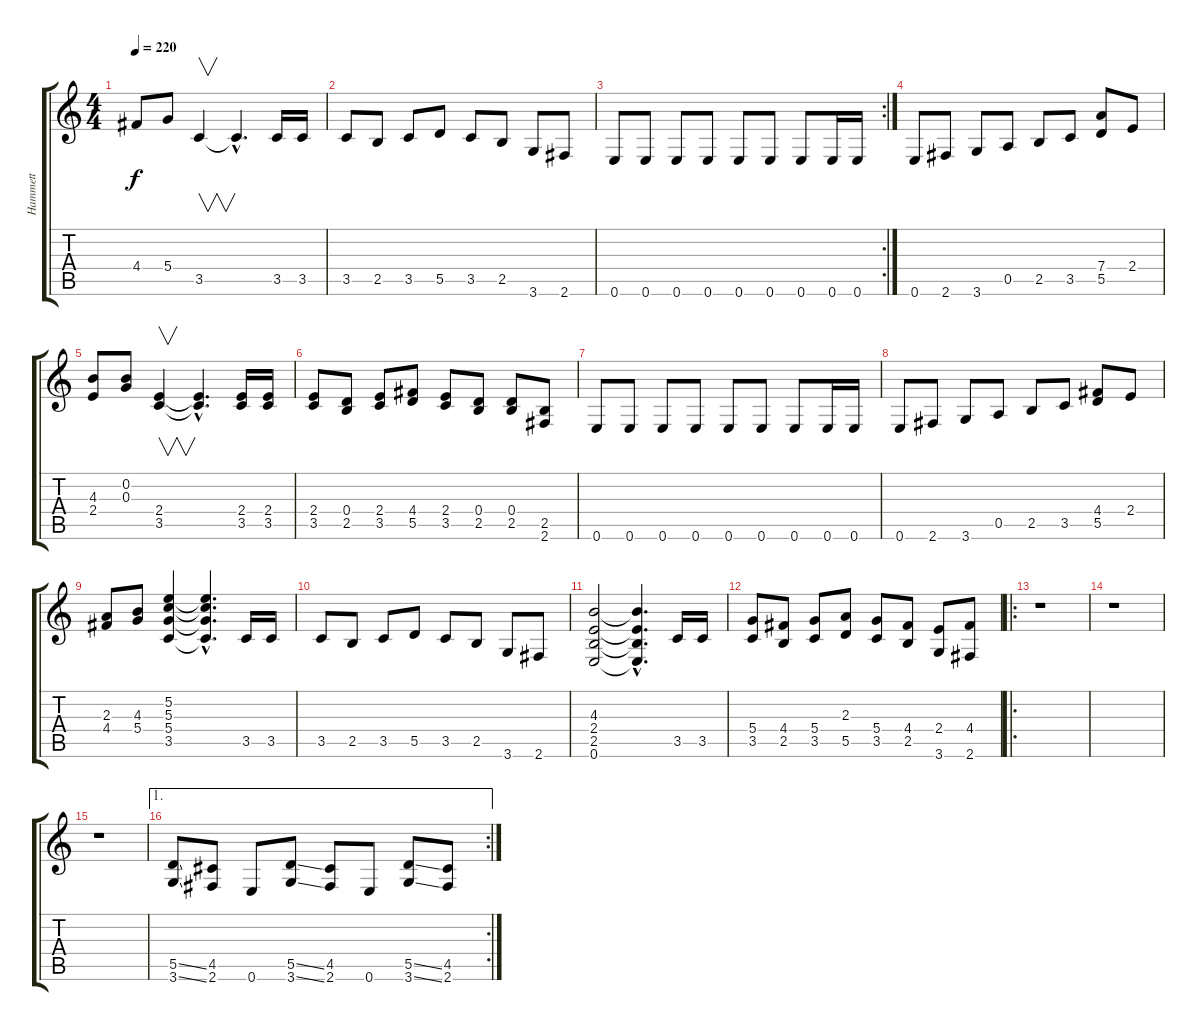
\track ("Hammett" "Hammett") {instrument distortionguitar}
\staff {score tabs}
\tuning (E4 B3 G3 D3 A2 E2) {hide}
\ts (4 4)
\tempo 220
\clef g2
\ks c
4.4.8{dy f} 5.4.8 3.5.4{v} 3.5{hac t}.4{d} 3.5.16 3.5.16 |
3.5.8 2.5.8 3.5.8 5.5.8 3.5.8 2.5.8 3.6.8 2.6.8 |
\rc 2
0.6.8 0.6.8 0.6.8 0.6.8 0.6.8 0.6.8 0.6.8 0.6.16 0.6.16 |
0.6.8 2.6.8 3.6.8 0.5.8 2.5.8 3.5.8 (7.4 5.5).8 2.4.8 |
(4.3 2.4).8 (0.2 0.3).8 (2.4 3.5).4{v} (2.4{hac t} 3.5{hac t}).4{d} (2.4 3.5).16 (2.4 3.5).16 |
(2.4 3.5).8 (0.4 2.5).8 (2.4 3.5).8 (4.4 5.5).8 (2.4 3.5).8 (0.4 2.5).8 (0.4 2.5).8 (2.5 2.6).8 |
0.6.8 0.6.8 0.6.8 0.6.8 0.6.8 0.6.8 0.6.8 0.6.16 0.6.16 |
0.6.8 2.6.8 3.6.8 0.5.8 2.5.8 3.5.8 (4.4 5.5).8 2.4.8 |
(2.3 4.4).8 (4.3 5.4).8 (5.2 5.3 5.4 3.5).4 (5.2{hac t} 5.3{hac t} 5.4{hac t} 3.5{hac t}).4{d} 3.5.16 3.5.16 |
3.5.8 2.5.8 3.5.8 5.5.8 3.5.8 2.5.8 3.6.8 2.6.8 |
(4.3 2.4 2.5 0.6).2 (4.3{hac t} 2.4{hac t} 2.5{hac t} 0.6{hac t}).4{d} 3.5.16 3.5.16 |
(5.4 3.5).8 (4.4 2.5).8 (5.4 3.5).8 (2.3 5.5).8 (5.4 3.5).8 (4.4 2.5).8 (2.4 3.6).8 (4.4 2.6).8 |
\ro
r.1 |
r.1 |
r.1 |
\ae 1
\rc 2
(5.5{ss} 3.6{ss}).8 (4.5 2.6).8 0.6.8 (5.5{ss} 3.6{ss}).8 (4.5 2.6).8 0.6.8 (5.5{ss} 3.6{ss}).8 (4.5 2.6).8
